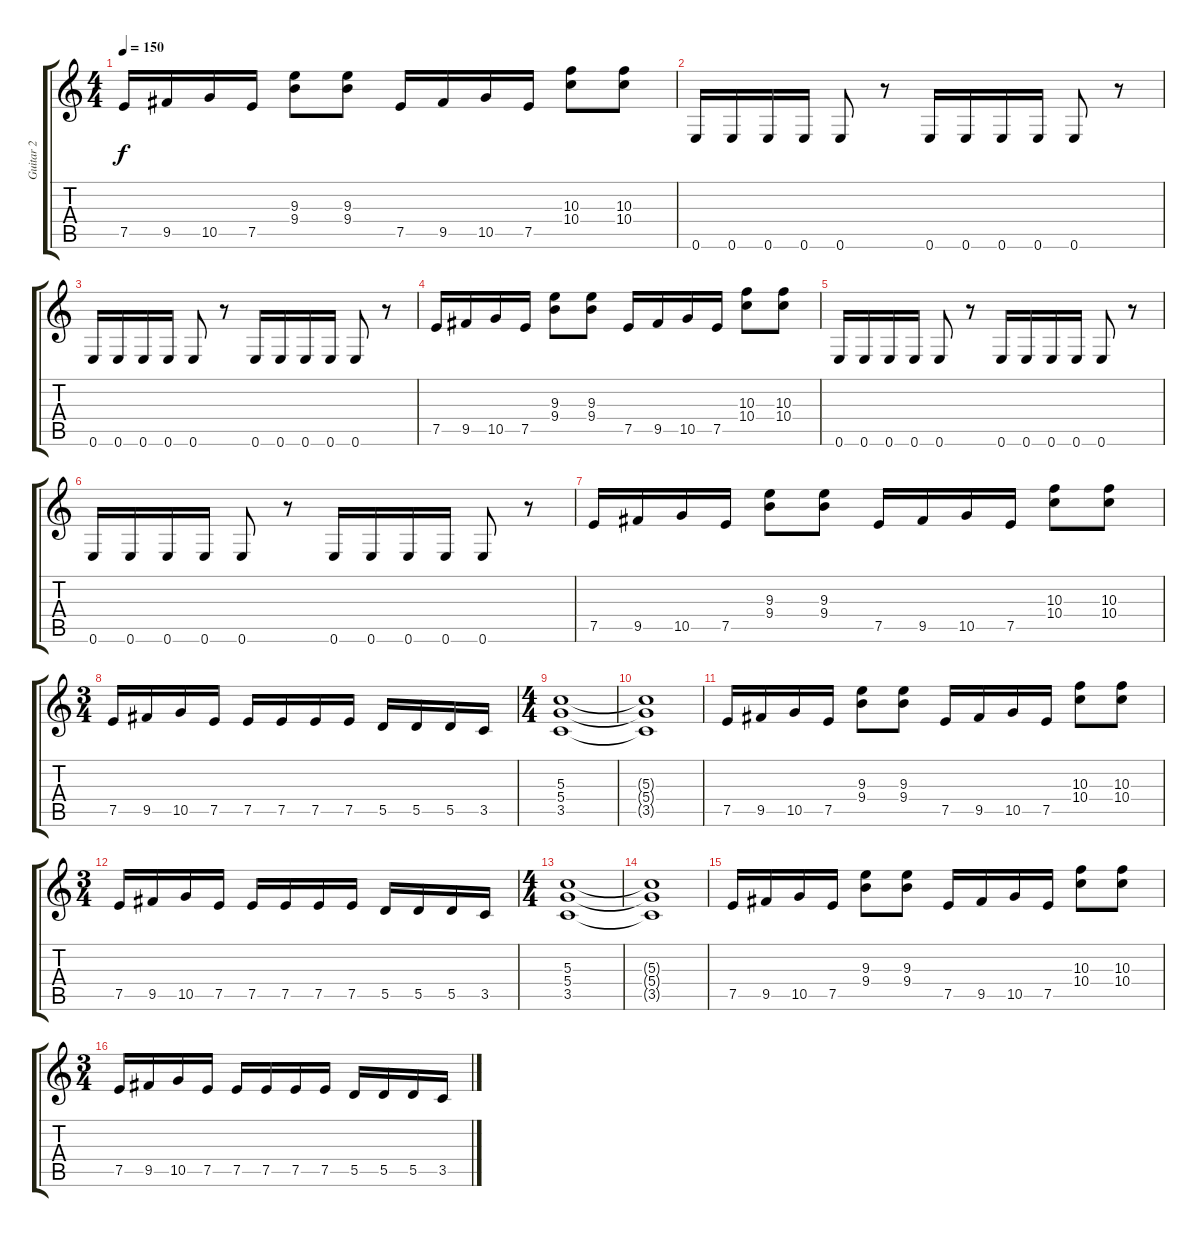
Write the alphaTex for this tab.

\track ("Guitar 2" "Guitar 2") {instrument overdrivenguitar}
\staff {score tabs}
\tuning (E4 B3 G3 D3 A2 E2) {hide}
\ts (4 4)
\tempo 150
\clef g2
\ks c
7.5.16{dy f} 9.5.16 10.5.16 7.5.16 (9.3 9.4).8 (9.3 9.4).8 7.5.16 9.5.16 10.5.16 7.5.16 (10.3 10.4).8 (10.3 10.4).8 |
0.6.16 0.6.16 0.6.16 0.6.16 0.6.8 r.8 0.6.16 0.6.16 0.6.16 0.6.16 0.6.8 r.8 |
0.6.16 0.6.16 0.6.16 0.6.16 0.6.8 r.8 0.6.16 0.6.16 0.6.16 0.6.16 0.6.8 r.8 |
7.5.16 9.5.16 10.5.16 7.5.16 (9.3 9.4).8 (9.3 9.4).8 7.5.16 9.5.16 10.5.16 7.5.16 (10.3 10.4).8 (10.3 10.4).8 |
0.6.16 0.6.16 0.6.16 0.6.16 0.6.8 r.8 0.6.16 0.6.16 0.6.16 0.6.16 0.6.8 r.8 |
0.6.16 0.6.16 0.6.16 0.6.16 0.6.8 r.8 0.6.16 0.6.16 0.6.16 0.6.16 0.6.8 r.8 |
7.5.16 9.5.16 10.5.16 7.5.16 (9.3 9.4).8 (9.3 9.4).8 7.5.16 9.5.16 10.5.16 7.5.16 (10.3 10.4).8 (10.3 10.4).8 |
\ts (3 4)
7.5.16 9.5.16 10.5.16 7.5.16 7.5.16 7.5.16 7.5.16 7.5.16 5.5.16 5.5.16 5.5.16 3.5.16 |
\ts (4 4)
(5.3 5.4 3.5).1 |
(5.3{t} 5.4{t} 3.5{t}).1 |
7.5.16 9.5.16 10.5.16 7.5.16 (9.3 9.4).8 (9.3 9.4).8 7.5.16 9.5.16 10.5.16 7.5.16 (10.3 10.4).8 (10.3 10.4).8 |
\ts (3 4)
7.5.16 9.5.16 10.5.16 7.5.16 7.5.16 7.5.16 7.5.16 7.5.16 5.5.16 5.5.16 5.5.16 3.5.16 |
\ts (4 4)
(5.3 5.4 3.5).1 |
(5.3{t} 5.4{t} 3.5{t}).1 |
7.5.16 9.5.16 10.5.16 7.5.16 (9.3 9.4).8 (9.3 9.4).8 7.5.16 9.5.16 10.5.16 7.5.16 (10.3 10.4).8 (10.3 10.4).8 |
\ts (3 4)
7.5.16 9.5.16 10.5.16 7.5.16 7.5.16 7.5.16 7.5.16 7.5.16 5.5.16 5.5.16 5.5.16 3.5.16
